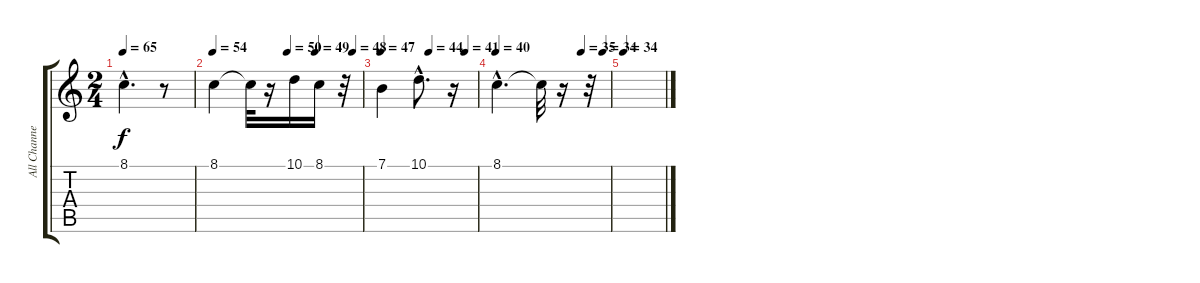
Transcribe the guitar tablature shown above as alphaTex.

\track ("All Channels*merged" "All Channe") {instrument glockenspiel}
\staff {score tabs}
\tuning (E4 B3 G3 D3 A2 E2) {hide}
\ts (2 4)
\tempo 65
\clef g2
\ks c
8.1{hac}.4{d dy f} r.8 |
\tempo 54
\tempo (50 0.5)
\tempo (49 0.6875)
\tempo (48 0.9375)
8.1.4 8.1{t}.32 r.16 10.1.16 8.1.16 r.32 |
\tempo 47
\tempo (44 0.5)
\tempo (41 0.875)
7.1.4 10.1{hac}.8{d} r.16 |
\tempo 40
\tempo (35 0.75)
\tempo (34 0.9375)
8.1{hac}.4{d} 8.1{t}.32 r.16 r.32 |
\tempo 34
